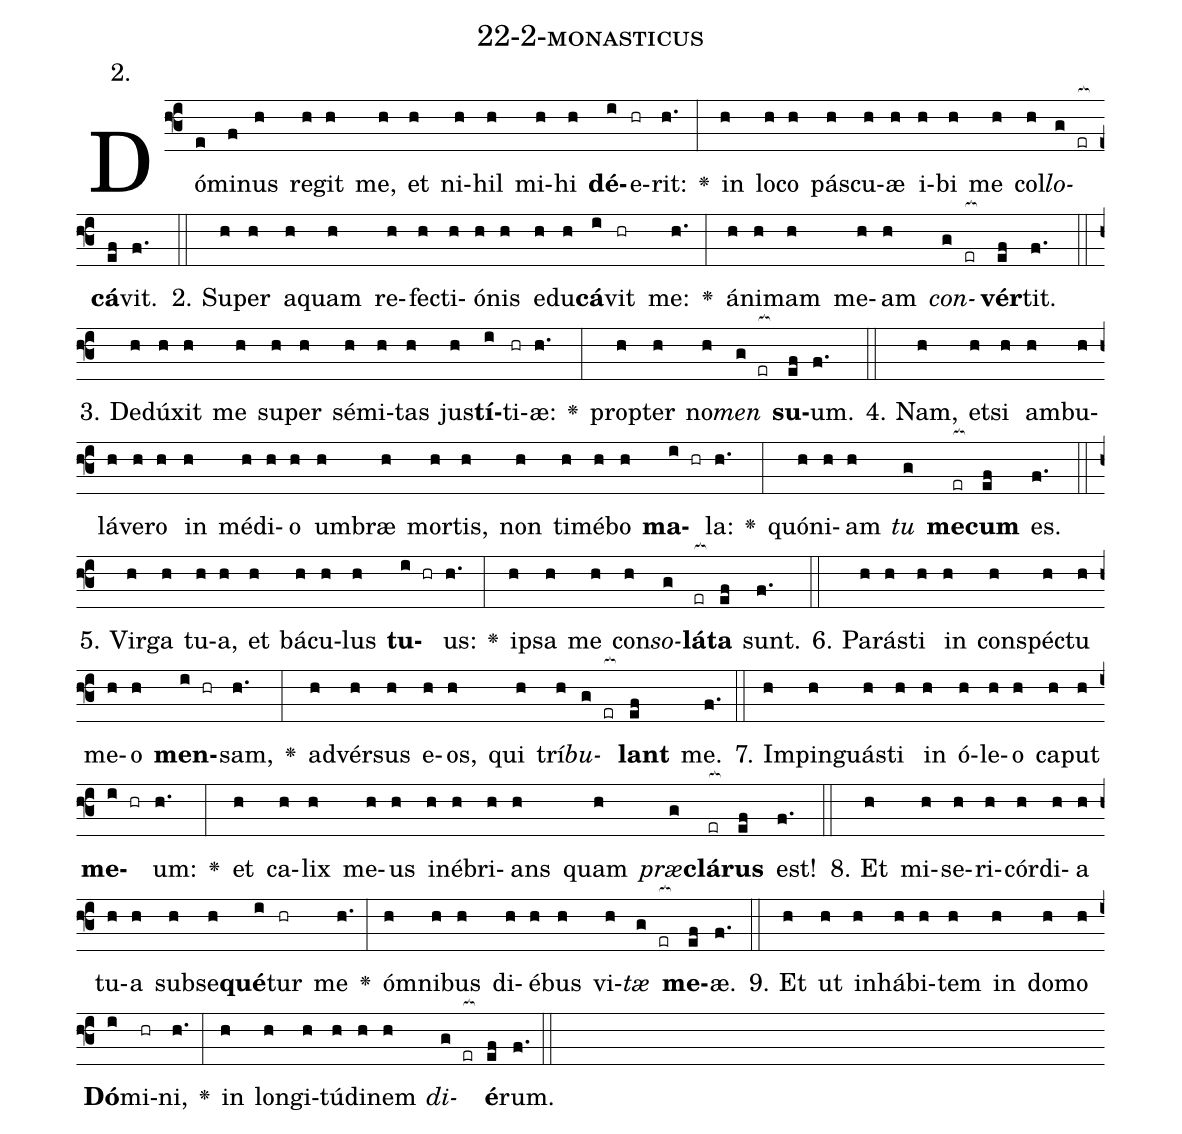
name: 22-2-monasticus;
annotation: 2.;
%%
(f3)Dó(e)mi(f)nus(h) re(h)git(h) me,(h) et(h) ni(h)hil(h) mi(h)hi(h) <b>dé</b>(i)e(hr)rit:(h.) <v>\greheightstar</v>(:) in(h) lo(h)co(h) pás(h)cu(h)æ(h) i(h)bi(h) me(h) col(h)<i>lo</i>(g er[ocb:1{])<b>cá</b>(ef[ocb:0}])vit.(f.) (::)
2. Su(h)per(h) a(h)quam(h) re(h)fec(h)ti(h)ó(h)nis(h) e(h)du(h)<b>cá</b>(i)vit(hr) me:(h.) <v>\greheightstar</v>(:) á(h)ni(h)mam(h) me(h)am(h) <i>con</i>(g er[ocb:1{])<b>vér</b>(ef[ocb:0}])tit.(f.) (::)
3. De(h)dú(h)xit(h) me(h) su(h)per(h) sé(h)mi(h)tas(h) jus(h)<b>tí</b>(i)ti(hr)æ:(h.) <v>\greheightstar</v>(:) prop(h)ter(h) no(h)<i>men</i>(g er[ocb:1{]) <b>su</b>(ef[ocb:0}])um.(f.) (::)
4. Nam,(h) et(h)si(h) am(h)bu(h)lá(h)ve(h)ro(h) in(h) mé(h)di(h)o(h) um(h)bræ(h) mor(h)tis,(h) non(h) ti(h)mé(h)bo(h) <b>ma</b>(i hr)la:(h.) <v>\greheightstar</v>(:) quón(h)i(h)am(h) <i>tu</i>(g) <b>me</b>(er[ocb:1{])<b>cum</b>(ef[ocb:0}]) es.(f.) (::)
5. Vir(h)ga(h) tu(h)a,(h) et(h) bá(h)cu(h)lus(h) <b>tu</b>(i hr)us:(h.) <v>\greheightstar</v>(:) ip(h)sa(h) me(h) con(h)<i>so</i>(g)<b>lá</b>(er[ocb:1{])<b>ta</b>(ef[ocb:0}]) sunt.(f.) (::)
6. Pa(h)rás(h)ti(h) in(h) con(h)spéc(h)tu(h) me(h)o(h) <b>men</b>(i hr)sam,(h.) <v>\greheightstar</v>(:) ad(h)vér(h)sus(h) e(h)os,(h) qui(h) trí(h)<i>bu</i>(g er[ocb:1{])<b>lant</b>(ef[ocb:0}]) me.(f.) (::)
7. Im(h)pin(h)guás(h)ti(h) in(h) ó(h)le(h)o(h) ca(h)put(h) <b>me</b>(i hr)um:(h.) <v>\greheightstar</v>(:) et(h) ca(h)lix(h) me(h)us(h) in(h)é(h)bri(h)ans(h) quam(h) <i>præ</i>(g)<b>clá</b>(er[ocb:1{])<b>rus</b>(ef[ocb:0}]) est!(f.) (::)
8. Et(h) mi(h)se(h)ri(h)cór(h)di(h)a(h) tu(h)a(h) sub(h)se(h)<b>qué</b>(i)tur(hr) me(h.) <v>\greheightstar</v>(:) óm(h)ni(h)bus(h) di(h)é(h)bus(h) vi(h)<i>tæ</i>(g er[ocb:1{]) <b>me</b>(ef[ocb:0}])æ.(f.) (::)
9. Et(h) ut(h) in(h)há(h)bi(h)tem(h) in(h) do(h)mo(h) <b>Dó</b>(i)mi(hr)ni,(h.) <v>\greheightstar</v>(:) in(h) lon(h)gi(h)tú(h)di(h)nem(h) <i>di</i>(g er[ocb:1{])<b>é</b>(ef[ocb:0}])rum.(f.) (::)
